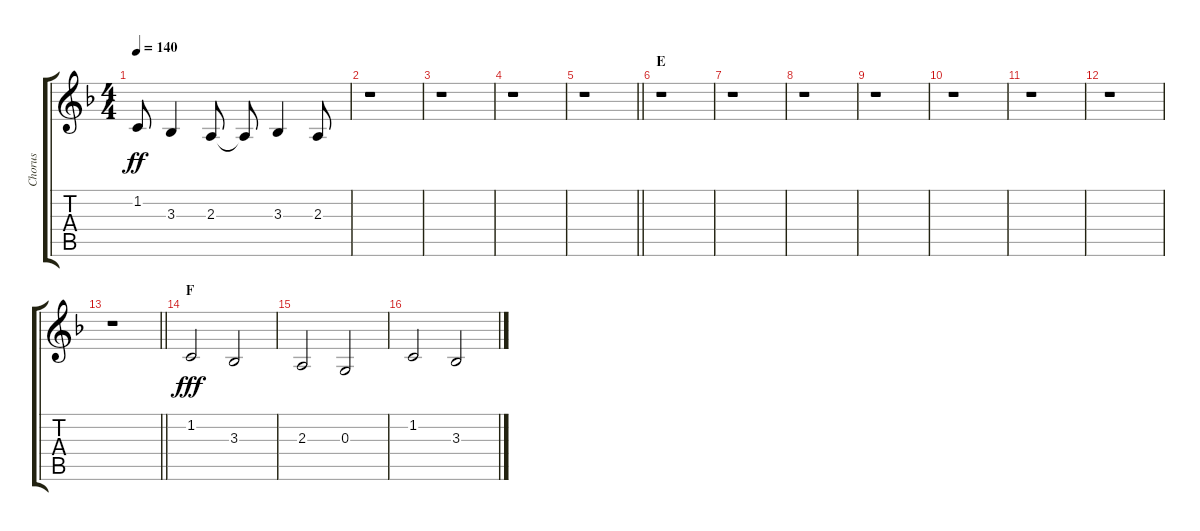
\track ("Chorus" "Chorus") {instrument voiceoohs}
\staff {score tabs}
\tuning (E4 B3 G3 D3 A2 E2) {hide}
\ts (4 4)
\tempo 140
\clef g2
\ks f
1.2{t}.8{dy ff} 3.3.4 2.3.8 2.3{t}.8 3.3.4 2.3.8 |
r.1 |
r.1 |
r.1 |
\barLineRight lightlight
r.1 |
\section ("" "E")
r.1 |
r.1 |
r.1 |
r.1 |
r.1 |
r.1 |
r.1 |
\barLineRight lightlight
r.1 |
\section ("" "F")
1.2.2{dy fff} 3.3.2 |
2.3.2 0.3.2 |
1.2.2 3.3.2
